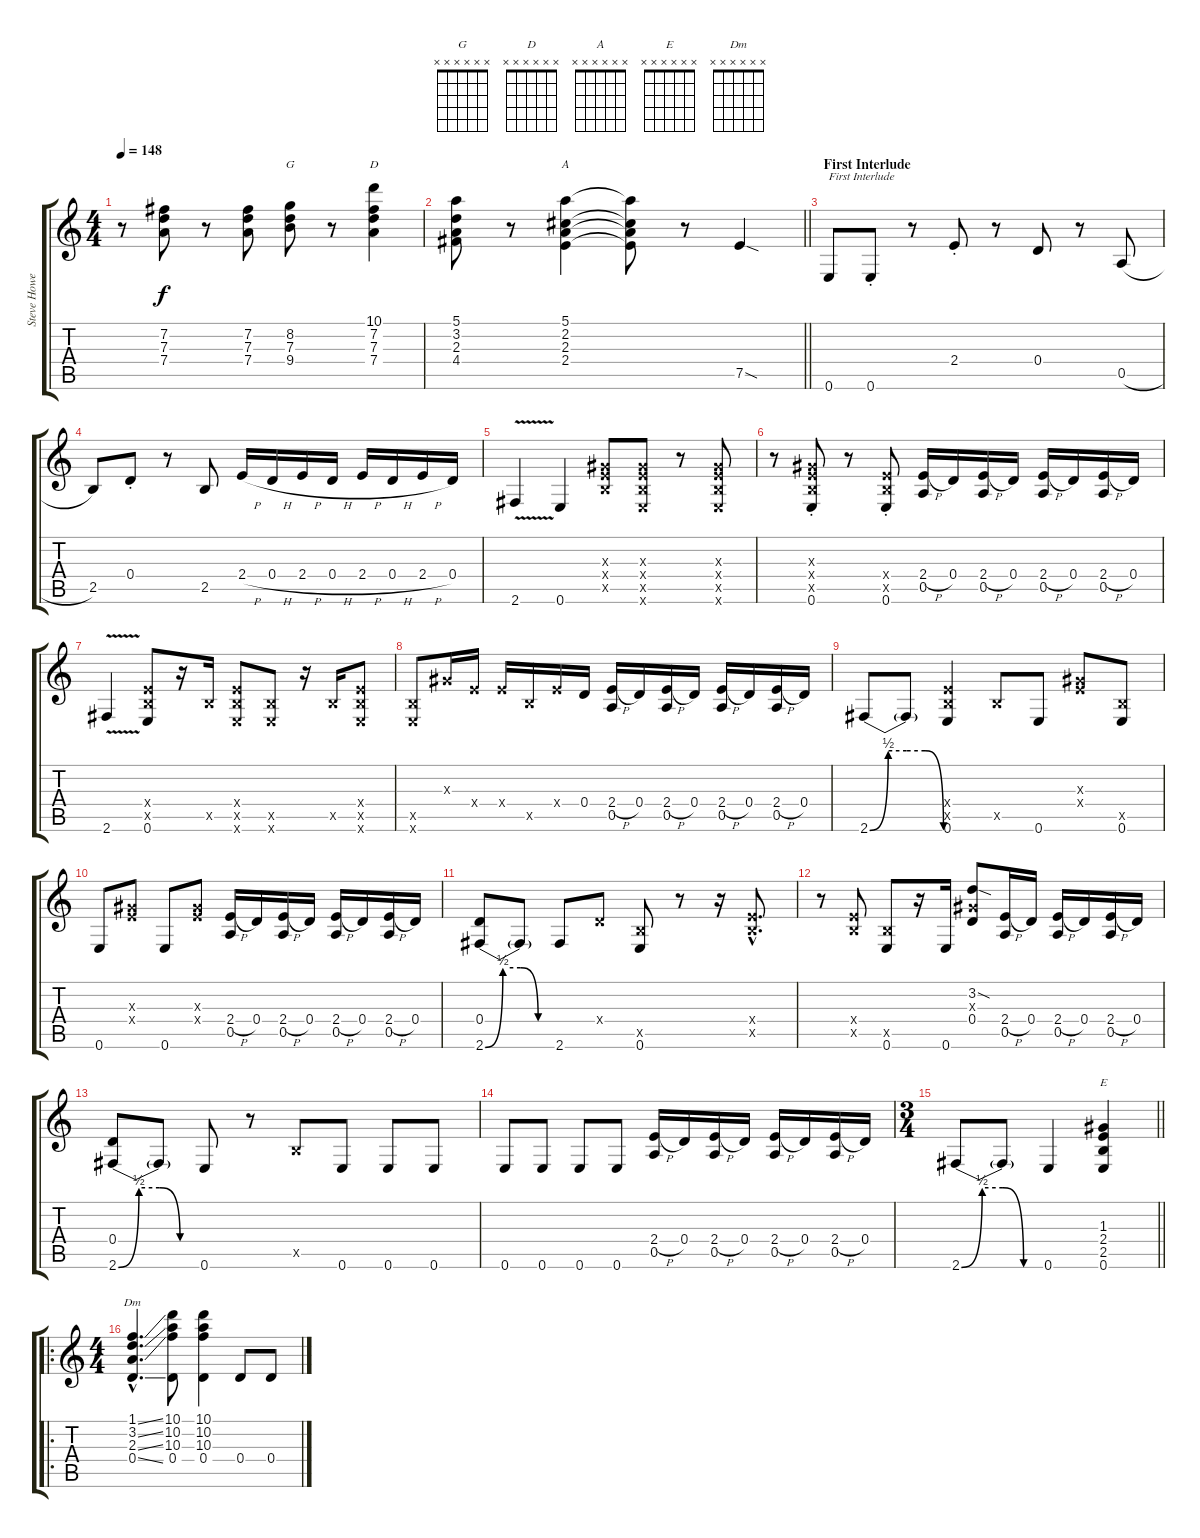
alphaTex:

\track ("Steve Howe 1" "Steve Howe") {instrument overdrivenguitar}
\staff {score tabs}
\tuning (E4 B3 G3 D3 A2 E2) {hide}
\chord ("G" x x x x x x) {firstfret 0}
\chord ("D" x x x x x x) {firstfret 0}
\chord ("A" x x x x x x) {firstfret 0}
\chord ("E" x x x x x x) {firstfret 0}
\chord ("Dm" x x x x x x) {firstfret 0}
\ts (4 4)
\tempo 148
\clef g2
\ks c
r.8{dy f} (7.2 7.3 7.4).8 r.8 (7.2 7.3 7.4).8 (8.2 7.3 9.4).8{ch "G"} r.8 (10.1 7.2 7.3 7.4).4{ch "D"} |
\barLineRight lightlight
(5.1 3.2 2.3 4.4).8 r.8 (5.1 2.2 2.3 2.4).4{ch "A"} (5.1{t} 2.2{t} 2.3{t} 2.4{t}).8 r.8 7.5{sod}.4 |
\section ("" "First Interlude")
0.6.8{txt "First Interlude"} 0.6{st}.8 r.8 2.4{st}.8 r.8 0.4.8 r.8 0.5{h}.8 |
2.5.8 0.4{st}.8 r.8 2.5.8 2.4{h}.16 0.4{h}.16 2.4{h}.16 0.4{h}.16 2.4{h}.16 0.4{h}.16 2.4{h}.16 0.4.16 |
2.6{v}.4 0.6.4 (1.3{x} 2.4{x} 2.5{x}).8 (1.3{x} 2.4{x} 2.5{x} 0.6{x}).8 r.8 (1.3{x} 2.4{x} 2.5{x} 0.6{x}).8 |
r.8 (1.3{x} 2.4{x} 2.5{x} 0.6{st}).8 r.8 (2.4{x} 2.5{x} 0.6{st}).8 (2.4{h} 0.5).16 0.4.16 (2.4{h} 0.5).16 0.4.16 (2.4{h} 0.5).16 0.4.16 (2.4{h} 0.5).16 0.4.16 |
2.6{v}.4 (2.4{x} 2.5{x} 0.6).8 r.16 2.5{x}.16 (2.4{x} 2.5{x} 0.6{x}).8 (2.5{x} 0.6{x}).8 r.16 2.5{x}.16 (2.4{x} 2.5{x} 0.6{x}).8 |
(2.5{x} 0.6{x}).8 1.3{x}.16 2.4{x}.16 2.4{x}.16 2.5{x}.16 2.4{x}.16 0.4.16 (2.4{h} 0.5).16 0.4.16 (2.4{h} 0.5).16 0.4.16 (2.4{h} 0.5).16 0.4.16 (2.4{h} 0.5).16 0.4.16 |
2.6{be (custom 0 0 15 2 30 2 45 2 60 0)}.8 2.6{t}.8 (2.4{x} 2.5{x} 0.6).4 2.5{x}.8 0.6.8 (1.3{x} 2.4{x}).8 (2.5{x} 0.6).8 |
0.6.8 (1.3{x} 2.4{x}).8 0.6.8 (1.3{x} 2.4{x}).8 (2.4{h} 0.5).16 0.4.16 (2.4{h} 0.5).16 0.4.16 (2.4{h} 0.5).16 0.4.16 (2.4{h} 0.5).16 0.4.16 |
(0.4 2.6{be (custom 0 0 15 2 30 2 45 0 60 0)}).8 2.6{t}.8 2.6.8 0.4{x}.8 (2.5{x} 0.6).8 r.8 r.16 (2.4{hac x} 2.5{hac x}).8{d} |
r.8 (2.4{x} 2.5{x}).8 (2.5{x} 0.6).8 r.16 0.6.16 (3.2{sod} 1.3{x} 0.4).8 (2.4{h} 0.5).16 0.4.16 (2.4{h} 0.5).16 0.4.16 (2.4{h} 0.5).16 0.4.16 |
(0.4 2.6{be (custom 0 0 15 2 30 2 45 0 60 0)}).8 2.6{t}.8 0.6.8 r.8 2.5{x}.8 0.6.8 0.6.8 0.6.8 |
0.6.8 0.6.8 0.6.8 0.6.8 (2.4{h} 0.5).16 0.4.16 (2.4{h} 0.5).16 0.4.16 (2.4{h} 0.5).16 0.4.16 (2.4{h} 0.5).16 0.4.16 |
\ts (3 4)
\barLineRight lightlight
2.6{be (custom 0 0 15 2 30 2 45 0 60 0)}.8 2.6{t}.8 0.6.4 (1.3 2.4 2.5 0.6).4{ch "E"} |
\ro
\ts (4 4)
(1.1{ss hac} 3.2{ss hac} 2.3{ss hac} 0.4{ss hac}).4{d ch "Dm"} (10.1 10.2 10.3 0.4).8 (10.1 10.2 10.3 0.4).4 0.4.8 0.4.8
